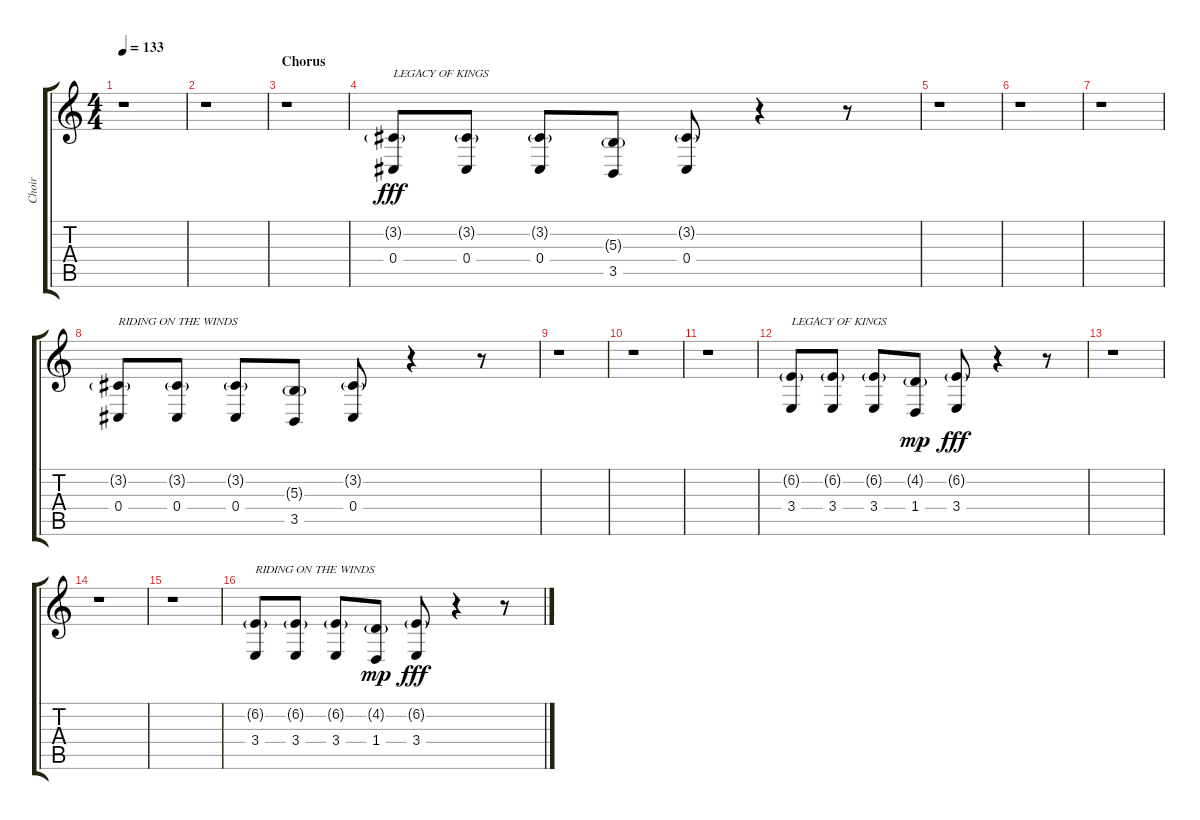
\track ("Choir" "Choir") {instrument choiraahs}
\staff {score tabs}
\tuning (Eb4 Bb3 Gb3 Db3 Ab2 Eb2) {hide}
\ts (4 4)
\tempo 133
\clef g2
\ks c
r.1{dy fff} |
r.1 |
\section ("" "Chorus")
r.1 |
(3.2{g} 0.4).8{txt "LEGACY OF KINGS"} (3.2{g} 0.4).8 (3.2{g} 0.4).8 (5.3{g} 3.5).8 (3.2{g} 0.4).8 r.4 r.8 |
r.1 |
r.1 |
r.1 |
(3.2{g} 0.4).8{txt "RIDING ON THE WINDS"} (3.2{g} 0.4).8 (3.2{g} 0.4).8 (5.3{g} 3.5).8 (3.2{g} 0.4).8 r.4 r.8 |
r.1 |
r.1 |
r.1 |
(6.2{g} 3.4).8{txt "LEGACY OF KINGS"} (6.2{g} 3.4).8 (6.2{g} 3.4).8 (4.2{g} 1.4).8{dy mp} (6.2{g} 3.4).8{dy fff} r.4 r.8 |
r.1 |
r.1 |
r.1 |
(6.2{g} 3.4).8{txt "RIDING ON THE WINDS"} (6.2{g} 3.4).8 (6.2{g} 3.4).8 (4.2{g} 1.4).8{dy mp} (6.2{g} 3.4).8{dy fff} r.4 r.8
